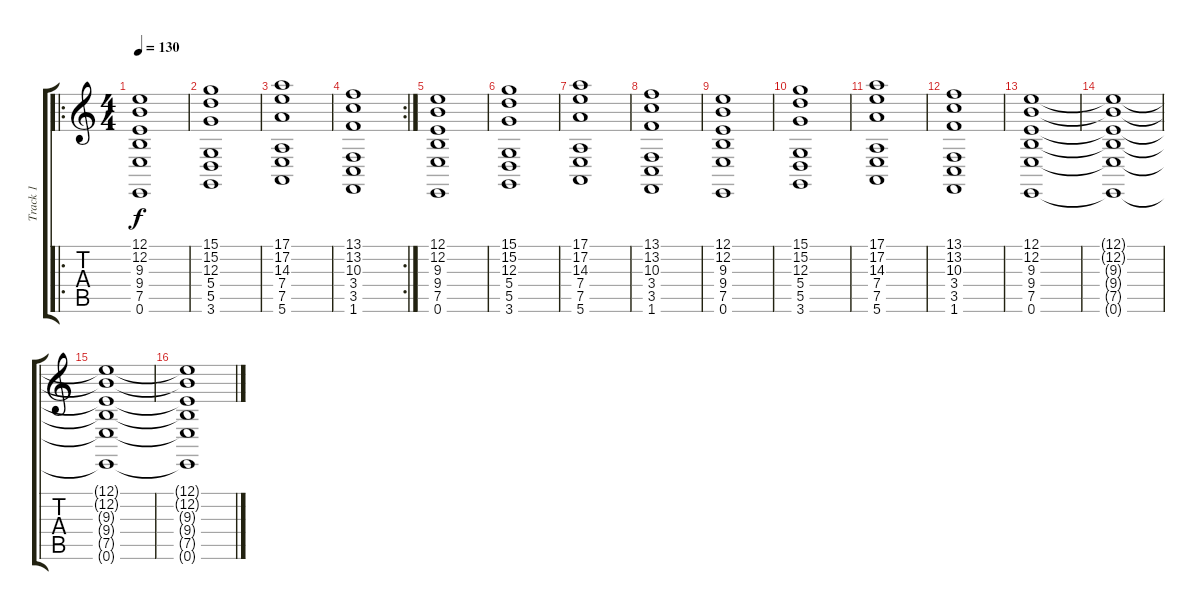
\track ("Track 1" "Track 1") {instrument seashore}
\staff {score tabs}
\tuning (E4 B3 G3 D3 A2 E2) {hide}
\ro
\ts (4 4)
\tempo 130
\clef g2
\ks c
(12.1 12.2 9.3 9.4 7.5 0.6).1{dy f volume 16 instrument pad2warm} |
(15.1 15.2 12.3 5.4 5.5 3.6).1 |
(17.1 17.2 14.3 7.4 7.5 5.6).1 |
\rc 2
(13.1 13.2 10.3 3.4 3.5 1.6).1 |
(12.1 12.2 9.3 9.4 7.5 0.6).1{volume 16 instrument pad2warm} |
(15.1 15.2 12.3 5.4 5.5 3.6).1 |
(17.1 17.2 14.3 7.4 7.5 5.6).1 |
(13.1 13.2 10.3 3.4 3.5 1.6).1 |
(12.1 12.2 9.3 9.4 7.5 0.6).1{volume 16 instrument pad2warm} |
(15.1 15.2 12.3 5.4 5.5 3.6).1 |
(17.1 17.2 14.3 7.4 7.5 5.6).1 |
(13.1 13.2 10.3 3.4 3.5 1.6).1 |
(12.1 12.2 9.3 9.4 7.5 0.6).1{volume 0 instrument pad2warm} |
(12.1{t} 12.2{t} 9.3{t} 9.4{t} 7.5{t} 0.6{t}).1 |
(12.1{t} 12.2{t} 9.3{t} 9.4{t} 7.5{t} 0.6{t}).1 |
(12.1{t} 12.2{t} 9.3{t} 9.4{t} 7.5{t} 0.6{t}).1
